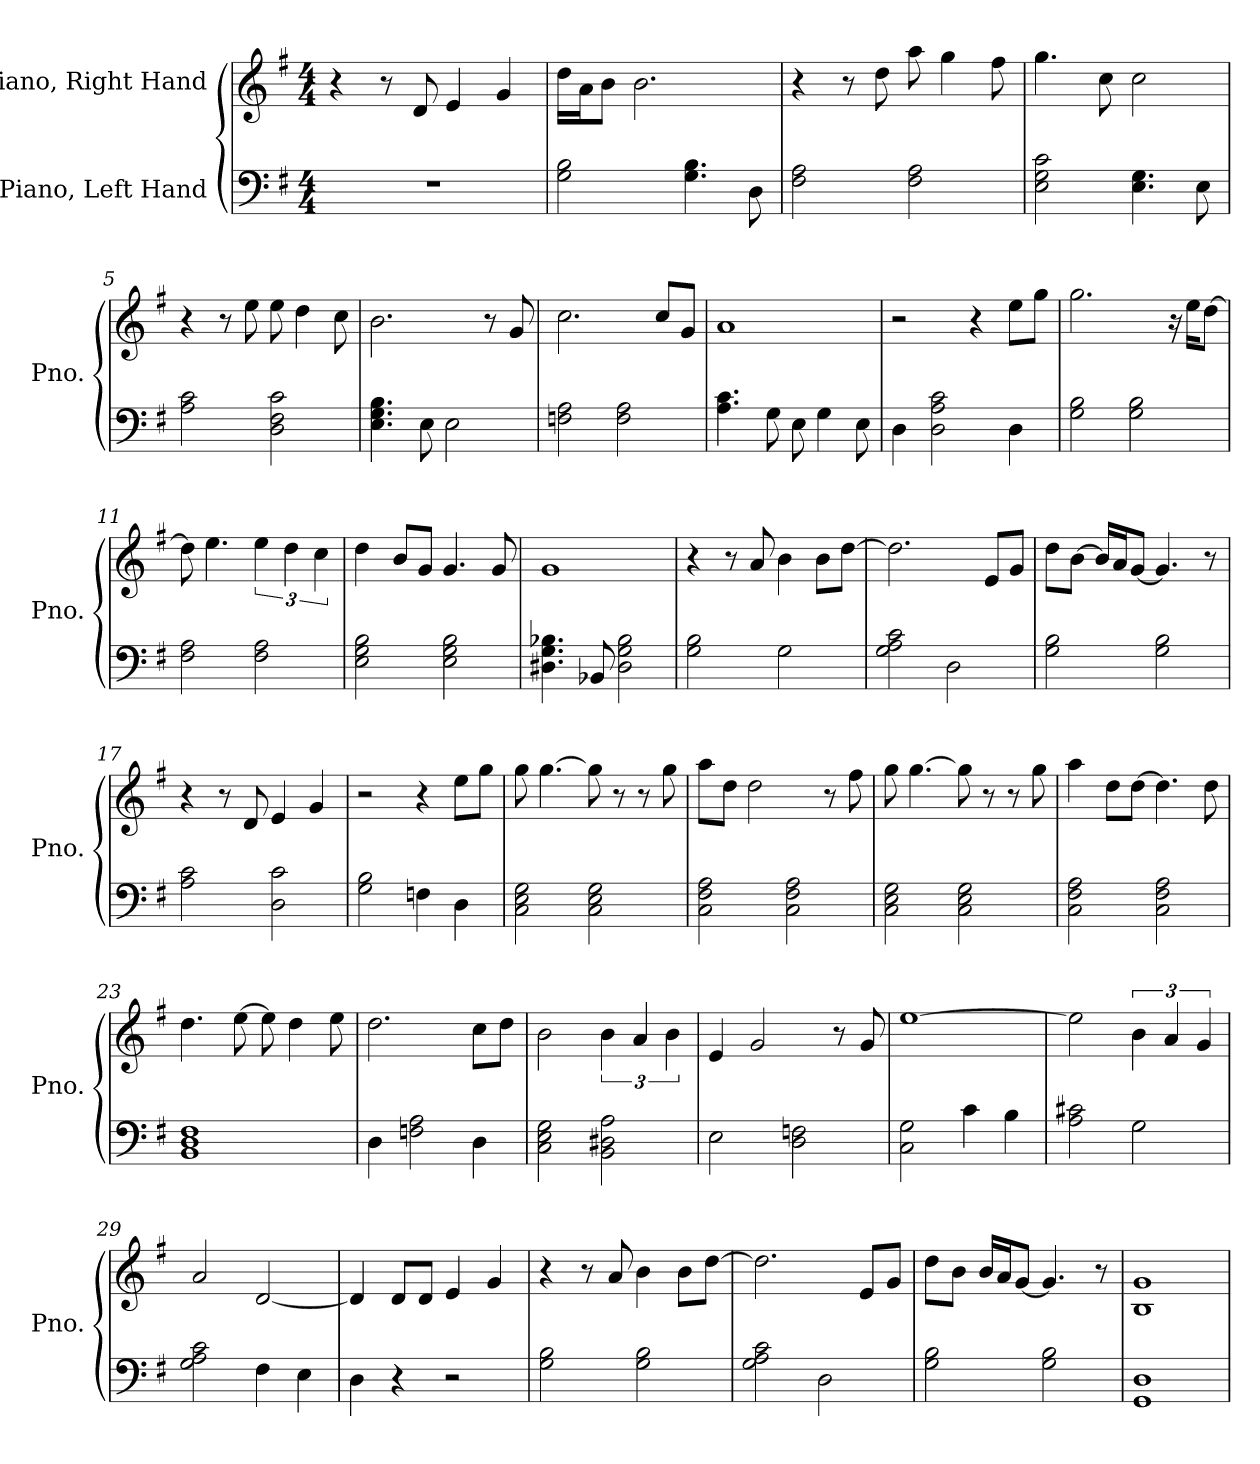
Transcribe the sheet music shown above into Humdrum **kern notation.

**kern	**kern
*part2	*part1
*staff2	*staff1
*I"Piano, Left Hand	*I"Piano, Right Hand
*I'Pno.	*I'Pno.
*clefF4	*clefG2
*k[f#]	*k[f#]
*M4/4	*M4/4
*MM100	*MM100
=1	=1
1r	4r
.	8r
.	8d/
.	4e/
.	4g/
=2	=2
2G\ 2B\	16dd\LL
.	16a\J
.	8b\J
.	2.b\
4.G\ 4.B\	.
8D\	.
=3	=3
2F#\ 2A\	4r
.	8r
.	8dd\
2F#\ 2A\	8aa\
.	4gg\
.	8ff#\
=4	=4
2E\ 2G\ 2c\	4.gg\
.	8cc\
4.E\ 4.G\	2cc\
8E\	.
=5	=5
2A\ 2c\	4r
.	8r
.	8ee\
2D\ 2F#\ 2c\	8ee\
.	4dd\
.	8cc\
!!LO:LB:g=z
=6	=6
4.E\ 4.G\ 4.B\	2.b\
8E\	.
2E\	.
.	8r
.	8g/
=7	=7
2Fn\ 2A\	2.cc\
2F\ 2A\	.
.	8cc/L
.	8g/J
=8	=8
4.A\ 4.c\	1a
8G\	.
8E\	.
4G\	.
8E\	.
=9	=9
4D\	2r
2D\ 2A\ 2c\	.
.	4r
4D\	8ee\L
.	8gg\J
=10	=10
2G\ 2B\	2.gg\
2G\ 2B\	.
.	16r
.	16ee\KL
.	[8dd\J
=11	=11
2F#\ 2A\	8dd\]
.	4.ee\
2F#\ 2A\	6ee\
.	6dd\
.	6cc\
=12	=12
2E\ 2G\ 2B\	4dd\
.	8b/L
.	8g/J
2E\ 2G\ 2B\	4.g/
.	8g/
!!LO:LB:g=z
=13	=13
4.D#X\ 4.G\ 4.B-X\	1g
8BB-X/	.
2D#\ 2G\ 2B-\	.
=14	=14
2G\ 2B\	4r
.	8r
.	8a/
2G\	4b\
.	8b\L
.	[8dd\J
=15	=15
2G\ 2A\ 2c\	2.dd\]
2D\	.
.	8e/L
.	8g/J
=16	=16
2G\ 2B\	8dd\L
.	[8b\J
.	16b/LL]
.	16a/J
.	[8g/J
2G\ 2B\	4.g/]
.	8r
=17	=17
2A\ 2c\	4r
.	8r
.	8d/
2D\ 2c\	4e/
.	4g/
=18	=18
2G\ 2B\	2r
4Fn\	4r
4D\	8ee\L
.	8gg\J
!!LO:LB:g=z
=19	=19
2C\ 2E\ 2G\	8gg\
.	[4.gg\
2C\ 2E\ 2G\	8gg\]
.	8r
.	8r
.	8gg\
=20	=20
2C\ 2F#\ 2A\	8aa\L
.	8dd\J
.	2dd\
2C\ 2F#\ 2A\	.
.	8r
.	8ff#\
=21	=21
2C\ 2E\ 2G\	8gg\
.	[4.gg\
2C\ 2E\ 2G\	8gg\]
.	8r
.	8r
.	8gg\
=22	=22
2C\ 2F#\ 2A\	4aa\
.	8dd\L
.	[8dd\J
2C\ 2F#\ 2A\	4.dd\]
.	8dd\
=23	=23
1BB 1D 1F#	4.dd\
.	[8ee\
.	8ee\]
.	4dd\
.	8ee\
=24	=24
4D\	2.dd\
2Fn\ 2A\	.
4D\	8cc\L
.	8dd\J
=25	=25
2C\ 2E\ 2G\	2b\
2BB\ 2D#X\ 2A\	6b\
.	6a/
.	6b\
!!LO:LB:g=z
=26	=26
2E\	4e/
.	2g/
2D\ 2Fn\	.
.	8r
.	8g/
=27	=27
2C\ 2G\	[1ee
4c\	.
4B\	.
=28	=28
2A\ 2c#X\	2ee\]
2G\	6b\
.	6a/
.	6g/
=29	=29
2G\ 2A\ 2c\	2a/
4F#\	[2d/
4E\	.
=30	=30
4D\	4d/]
4r	8d/L
.	8d/J
2r	4e/
.	4g/
=31	=31
2G\ 2B\	4r
.	8r
.	8a/
2G\ 2B\	4b\
.	8b\L
.	[8dd\J
=32	=32
2G\ 2A\ 2c\	2.dd\]
2D\	.
.	8e/L
.	8g/J
!!LO:LB:g=z
=33	=33
2G\ 2B\	8dd\L
.	8b\J
.	16b/LL
.	16a/J
.	[8g/J
2G\ 2B\	4.g/]
.	8r
=34	=34
1GG 1D	1B 1g
=	=
*-	*-
